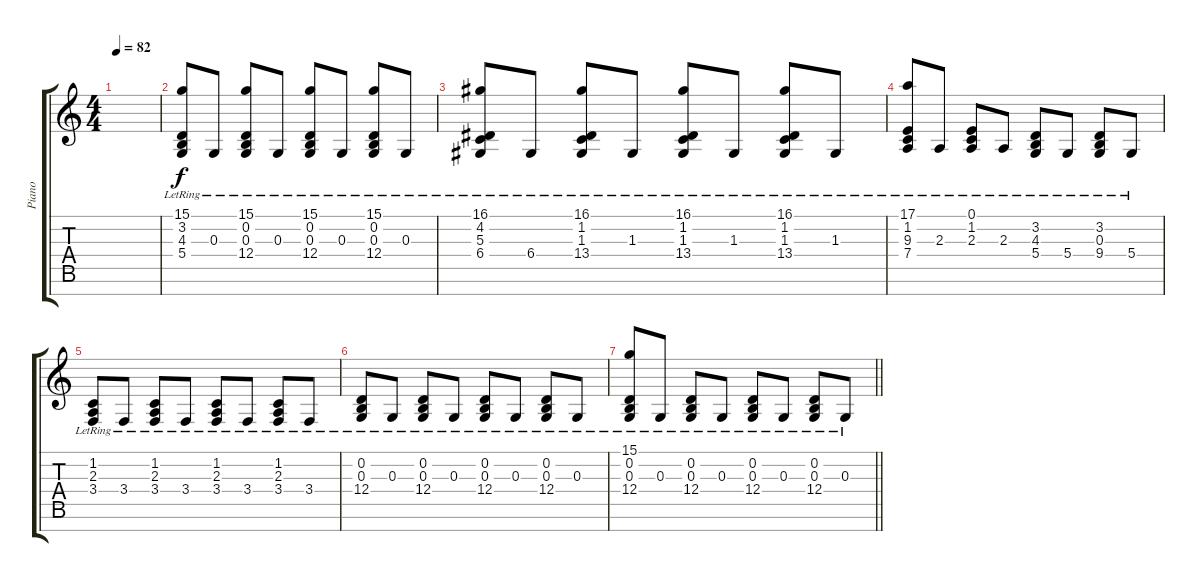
\track ("Piano" "Piano") {instrument acousticgrandpiano}
\staff {score tabs}
\tuning (E4 B3 G3 D3 A2 E2 B1) {hide}
\ts (4 4)
\tempo 82
\clef g2
\ks c
|
(15.1{lr} 3.2{lr} 4.3{lr} 5.4{lr}).8 0.3{lr}.8 (15.1{lr} 0.2{lr} 0.3{lr} 12.4{lr}).8 0.3{lr}.8 (15.1{lr} 0.2{lr} 0.3{lr} 12.4{lr}).8 0.3{lr}.8 (15.1{lr} 0.2{lr} 0.3{lr} 12.4{lr}).8 0.3{lr}.8 |
(16.1{lr} 4.2{lr} 5.3{lr} 6.4{lr}).8 6.4{lr}.8 (16.1{lr} 1.2{lr} 1.3{lr} 13.4{lr}).8 1.3{lr}.8 (16.1{lr} 1.2{lr} 1.3{lr} 13.4{lr}).8 1.3{lr}.8 (16.1{lr} 1.2{lr} 1.3{lr} 13.4{lr}).8 1.3{lr}.8 |
(17.1{lr} 1.2{lr} 9.3{lr} 7.4{lr}).8 2.3{lr}.8 (0.1{lr} 1.2{lr} 2.3{lr}).8 2.3{lr}.8 (3.2{lr} 4.3{lr} 5.4{lr}).8 5.4{lr}.8 (3.2{lr} 0.3{lr} 9.4{lr}).8 5.4{lr}.8 |
(1.2{lr} 2.3{lr} 3.4{lr}).8 3.4{lr}.8 (1.2{lr} 2.3{lr} 3.4{lr}).8 3.4{lr}.8 (1.2{lr} 2.3{lr} 3.4{lr}).8 3.4{lr}.8 (1.2{lr} 2.3{lr} 3.4{lr}).8 3.4{lr}.8 |
(0.2{lr} 0.3{lr} 12.4{lr}).8 0.3{lr}.8 (0.2{lr} 0.3{lr} 12.4{lr}).8 0.3{lr}.8 (0.2{lr} 0.3{lr} 12.4{lr}).8 0.3{lr}.8 (0.2{lr} 0.3{lr} 12.4{lr}).8 0.3{lr}.8 |
\barLineRight lightlight
(15.1{lr} 0.2{lr} 0.3{lr} 12.4{lr}).8 0.3{lr}.8 (0.2{lr} 0.3{lr} 12.4{lr}).8 0.3{lr}.8 (0.2{lr} 0.3{lr} 12.4{lr}).8 0.3{lr}.8 (0.2{lr} 0.3{lr} 12.4{lr}).8 0.3{lr}.8
